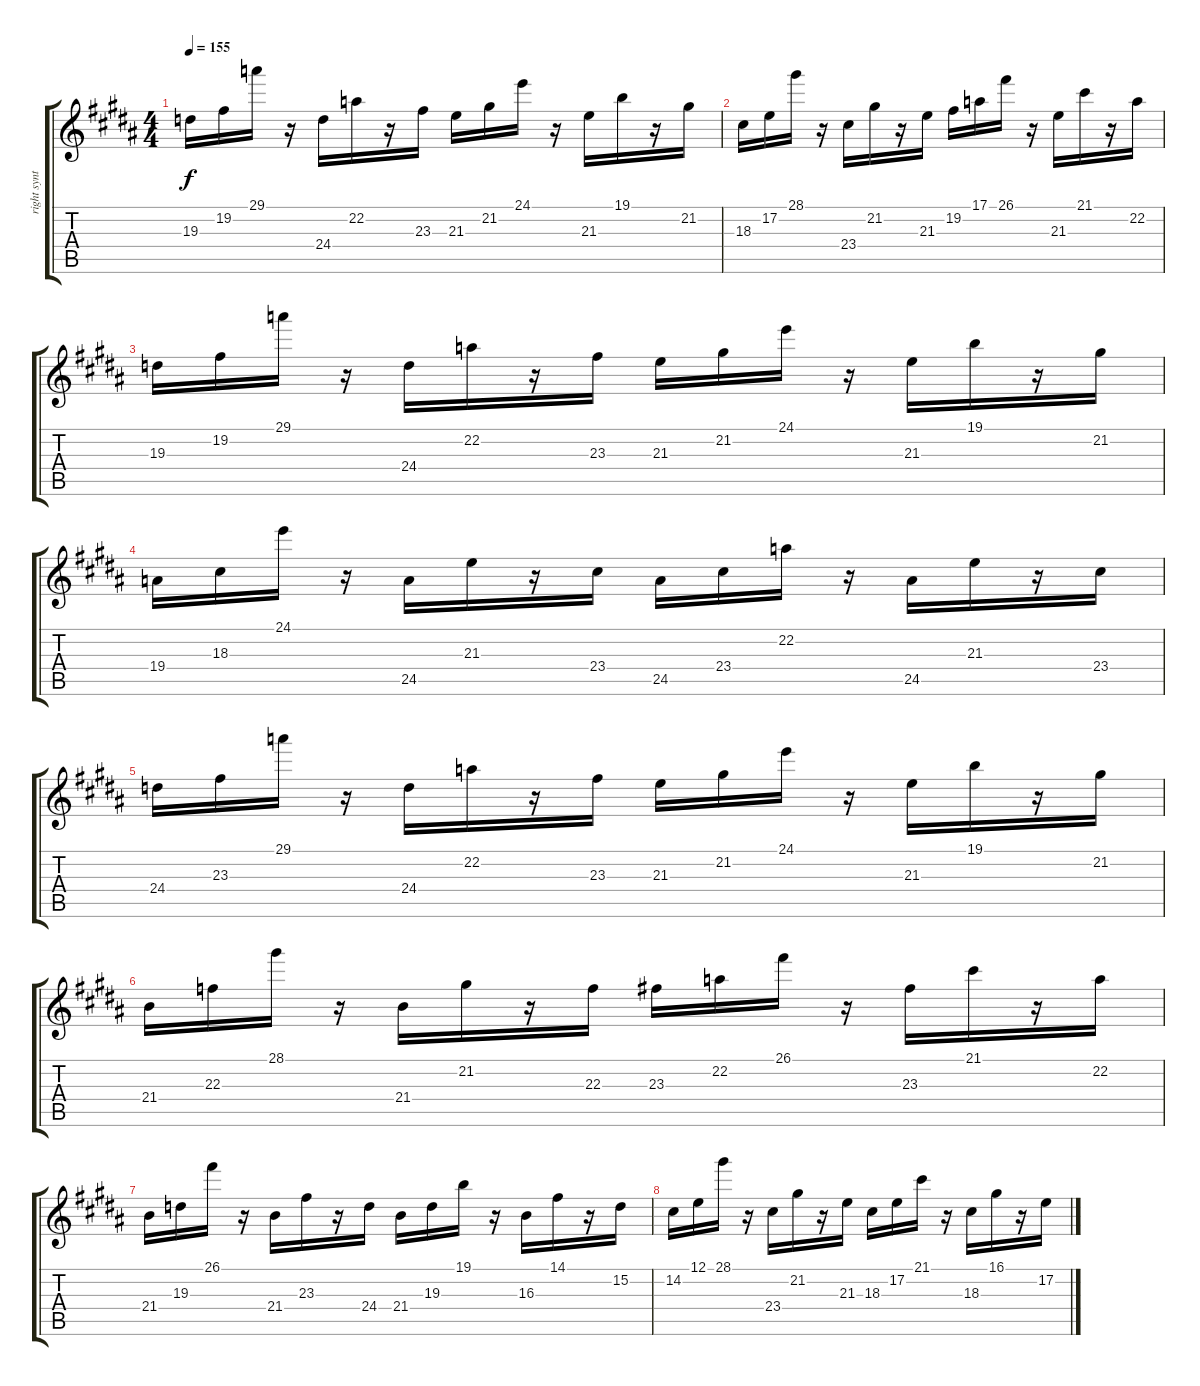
\track ("right synth2" "right synt") {instrument tremolostrings}
\staff {score tabs}
\tuning (E4 B3 G3 D3 A2 E2) {hide}
\ts (4 4)
\tempo 155
\clef g2
\ks b
19.3.16{dy f} 19.2.16 29.1.16 r.16 24.4.16 22.2.16 r.16 23.3.16 21.3.16 21.2.16 24.1.16 r.16 21.3.16 19.1.16 r.16 21.2.16 |
18.3.16 17.2.16 28.1.16 r.16 23.4.16 21.2.16 r.16 21.3.16 19.2.16 17.1.16 26.1.16 r.16 21.3.16 21.1.16 r.16 22.2.16 |
19.3.16 19.2.16 29.1.16 r.16 24.4.16 22.2.16 r.16 23.3.16 21.3.16 21.2.16 24.1.16 r.16 21.3.16 19.1.16 r.16 21.2.16 |
19.4.16 18.3.16 24.1.16 r.16 24.5.16 21.3.16 r.16 23.4.16 24.5.16 23.4.16 22.2.16 r.16 24.5.16 21.3.16 r.16 23.4.16 |
24.4.16 23.3.16 29.1.16 r.16 24.4.16 22.2.16 r.16 23.3.16 21.3.16 21.2.16 24.1.16 r.16 21.3.16 19.1.16 r.16 21.2.16 |
21.4.16 22.3.16 28.1.16 r.16 21.4.16 21.2.16 r.16 22.3.16 23.3.16 22.2.16 26.1.16 r.16 23.3.16 21.1.16 r.16 22.2.16 |
21.4.16 19.3.16 26.1.16 r.16 21.4.16 23.3.16 r.16 24.4.16 21.4.16 19.3.16 19.1.16 r.16 16.3.16 14.1.16 r.16 15.2.16 |
14.2.16 12.1.16 28.1.16 r.16 23.4.16 21.2.16 r.16 21.3.16 18.3.16 17.2.16 21.1.16 r.16 18.3.16 16.1.16 r.16 17.2.16
